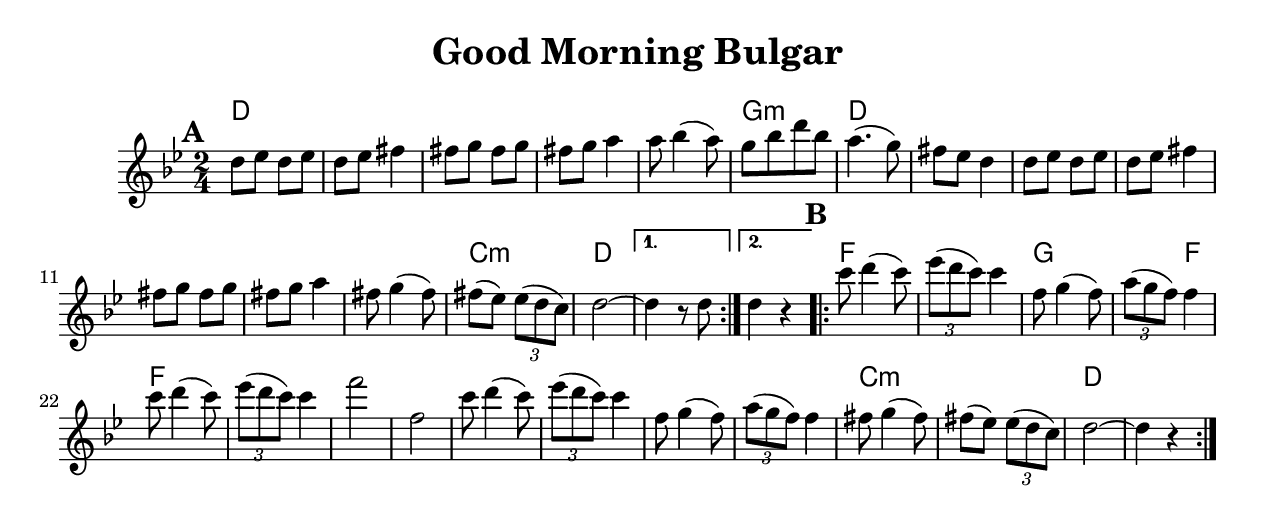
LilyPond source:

\version "2.18.0"
\include "english.ly"
\paper{
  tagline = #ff
  print-all-headers = ##t
  #(set-paper-size "letter")
}
date = #(strftime "%d-%m-%Y" (localtime (current-time)))

%\markup{ \italic{ \date }  }

%\markup{ Got something to say? }

global = {
  \clef treble
  \key g \minor
  \time 2/4
  \set Score.markFormatter = #format-mark-box-alphabet
}
%\include "Good-Morning.ly"
%#################################### Melody ########################
%melody =  \transpose c d \relative c' {  %transpose for clarinet
melody = \relative c'' {
  \global
  %\partial 16*3 a16 d f   %lead in notes

  \repeat volta 2{
   \mark \default
   d8 ef d ef
   d8 ef fs4
   fs8 g fs g
   fs8 g a4

   a8 bf4(a8)
   g8 [bf d bf]
   a4.(g8)|
   fs8 ef d4

   d8 ef d ef
   d8 ef fs4
   fs8 g fs g
   fs8 g a4

   fs8g4(fs8)
   fs8(ef) \tuplet 3/2{ef8(d c)}
   d2~

  }
  \alternative {
    { d4 r8 d}
    {d4 r }
  }

  \repeat volta 2{
   \mark \default

   c'8 d4(c8)
   \tuplet 3/2 {ef8 (d c)} c4
   f,8 g4 (f8)
   \tuplet 3/2{ a8(g f)} f4

   c'8 d4(c8)
   \tuplet 3/2 {ef8 (d c)} c4
   f2
   f,2
   c'8 d4(c8)
   \tuplet 3/2 {ef8 (d c)} c4

   f,8 g4 (f8)
   \tuplet 3/2{ a8(g f)} f4
   fs8 g4(fs8)
   fs8(ef) \tuplet 3/2 {ef8(d c)}
   d2~
   d4 r
  }


}
%################################# Lyrics #####################
%\addlyrics{ \set stanza = #"1. " }
%################################# Chords #######################
harmonies = \chordmode {
  d2*5
  g2:m
  d2*7
  c2:m
  d2*3
  %b
  f2*2
  g4*3 f4
  f2*8
  c2*2:m %or maybe E dim?
  d2*2
}

\score {
  <<
    \new ChordNames {
      \set chordChanges = ##t
      \harmonies
    }
    \new Staff   \melody
  >>
  \header{
    title= "Good Morning Bulgar"
    subtitle=""
    composer= ""
    instrument =""
    arranger= ""
  }
  \layout{indent = 1.0\cm}
  \midi {
    \tempo 4 = 120

    % \midi { }
  }
}
%{
% more verses:
\markup{}
\markup {
  \fill-line {
    \hspace #0.1 % distance from left margin
    \column {
      \line { "1."
	\column {
	  ""
	}
      }
      \hspace #0.2 % vertical distance between verses
      \line { "2."
	\column {
	 ""
	}
      }
    }
    \hspace #0.1  % horiz. distance between columns
    \column {
      \line { "3."
	\column {
	  ""
	}
      }
      \hspace #0.2 % distance between verses
      \line { "4."
	\column {
	 ""
	}
      }
    }
    \hspace #0.1 % distance to right margin
  }
}

%}
